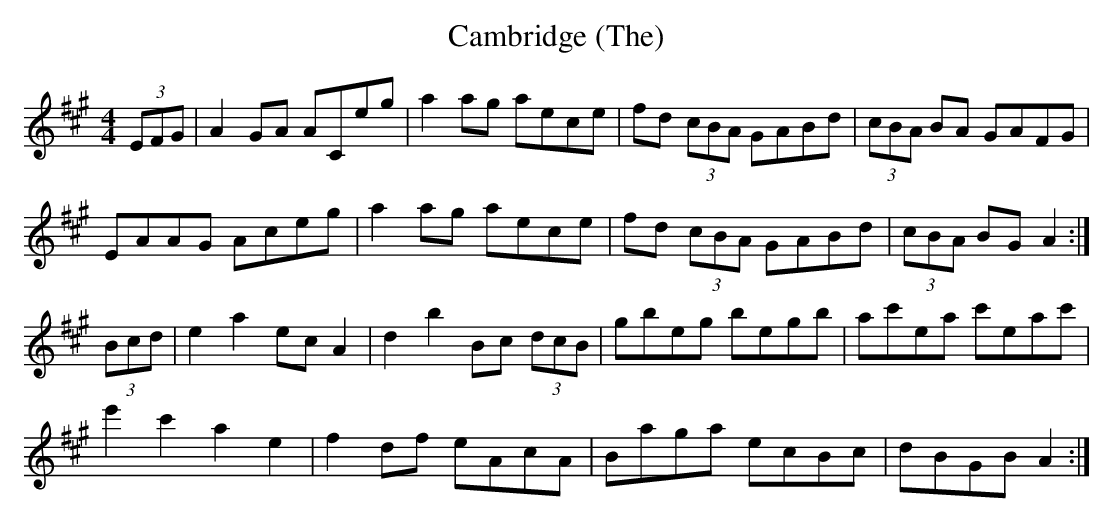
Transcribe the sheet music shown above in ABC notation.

X:1
T: Cambridge (The)
L: 1/8
M: 4/4
K: A
(3EFG|A2GA ACeg|a2 ag aece|fd (3cBA GABd|\
(3cBA BA GAFG |
EAAG Aceg|a2 ag aece|fd (3cBA GABd|(3cBA BG A2 :|
(3Bcd|e2 a2 ec A2|d2 b2 Bc (3dcB|gbeg begb|\
ac'ea c'eac'|
e'2 c'2 a2 e2|f2 df eAcA|Baga ecBc|dBGB A2 :|
